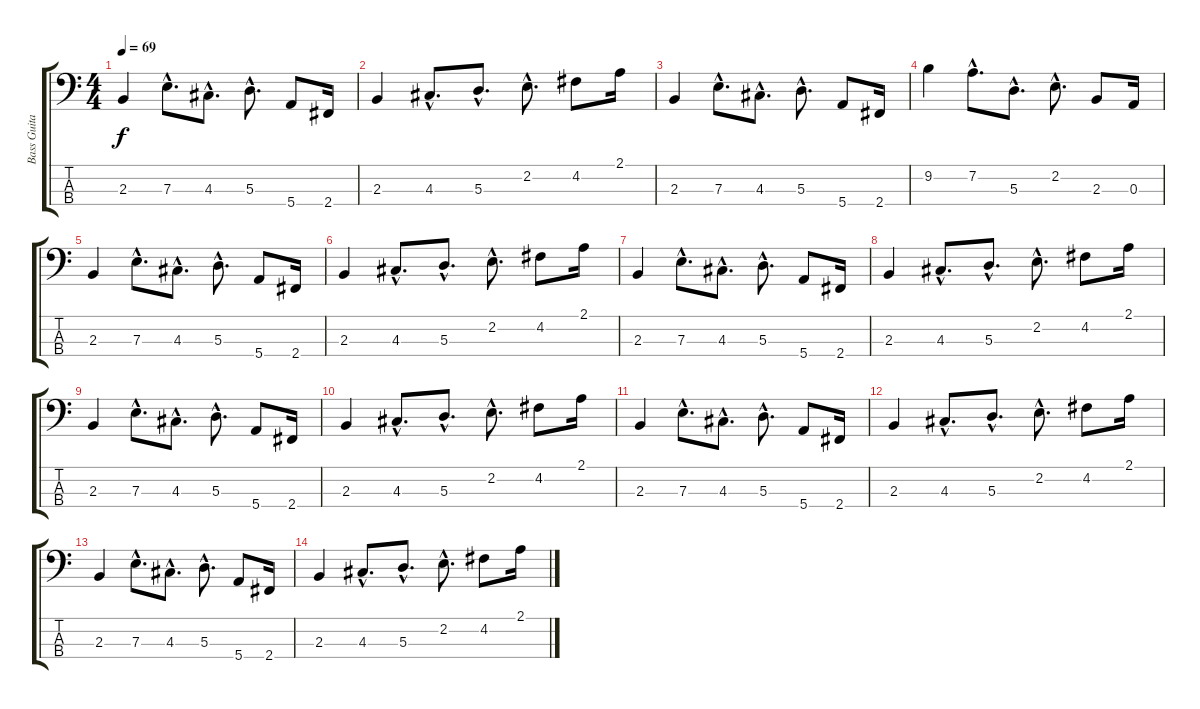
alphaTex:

\track ("Bass Guitar" "Bass Guita") {instrument fretlessbass}
\staff {score tabs}
\tuning (G2 D2 A1 E1) {hide}
\ts (4 4)
\tempo 69
\clef f4
\ks c
2.3.4{dy f} 7.3{hac}.8{d} 4.3{hac}.8{d} 5.3{hac}.8{d} 5.4.8 2.4.16 |
2.3.4 4.3{hac}.8{d} 5.3{hac}.8{d} 2.2{hac}.8{d} 4.2.8 2.1.16 |
2.3.4 7.3{hac}.8{d} 4.3{hac}.8{d} 5.3{hac}.8{d} 5.4.8 2.4.16 |
9.2.4 7.2{hac}.8{d} 5.3{hac}.8{d} 2.2{hac}.8{d} 2.3.8 0.3.16 |
2.3.4 7.3{hac}.8{d} 4.3{hac}.8{d} 5.3{hac}.8{d} 5.4.8 2.4.16 |
2.3.4 4.3{hac}.8{d} 5.3{hac}.8{d} 2.2{hac}.8{d} 4.2.8 2.1.16 |
2.3.4 7.3{hac}.8{d} 4.3{hac}.8{d} 5.3{hac}.8{d} 5.4.8 2.4.16 |
2.3.4 4.3{hac}.8{d} 5.3{hac}.8{d} 2.2{hac}.8{d} 4.2.8 2.1.16 |
2.3.4{volume 8} 7.3{hac}.8{d} 4.3{hac}.8{d} 5.3{hac}.8{d} 5.4.8 2.4.16 |
2.3.4 4.3{hac}.8{d} 5.3{hac}.8{d} 2.2{hac}.8{d} 4.2.8 2.1.16 |
2.3.4 7.3{hac}.8{d} 4.3{hac}.8{d} 5.3{hac}.8{d} 5.4.8 2.4.16 |
2.3.4 4.3{hac}.8{d} 5.3{hac}.8{d} 2.2{hac}.8{d} 4.2.8 2.1.16 |
2.3.4{volume 0} 7.3{hac}.8{d} 4.3{hac}.8{d} 5.3{hac}.8{d} 5.4.8 2.4.16 |
2.3.4 4.3{hac}.8{d} 5.3{hac}.8{d} 2.2{hac}.8{d} 4.2.8 2.1.16
